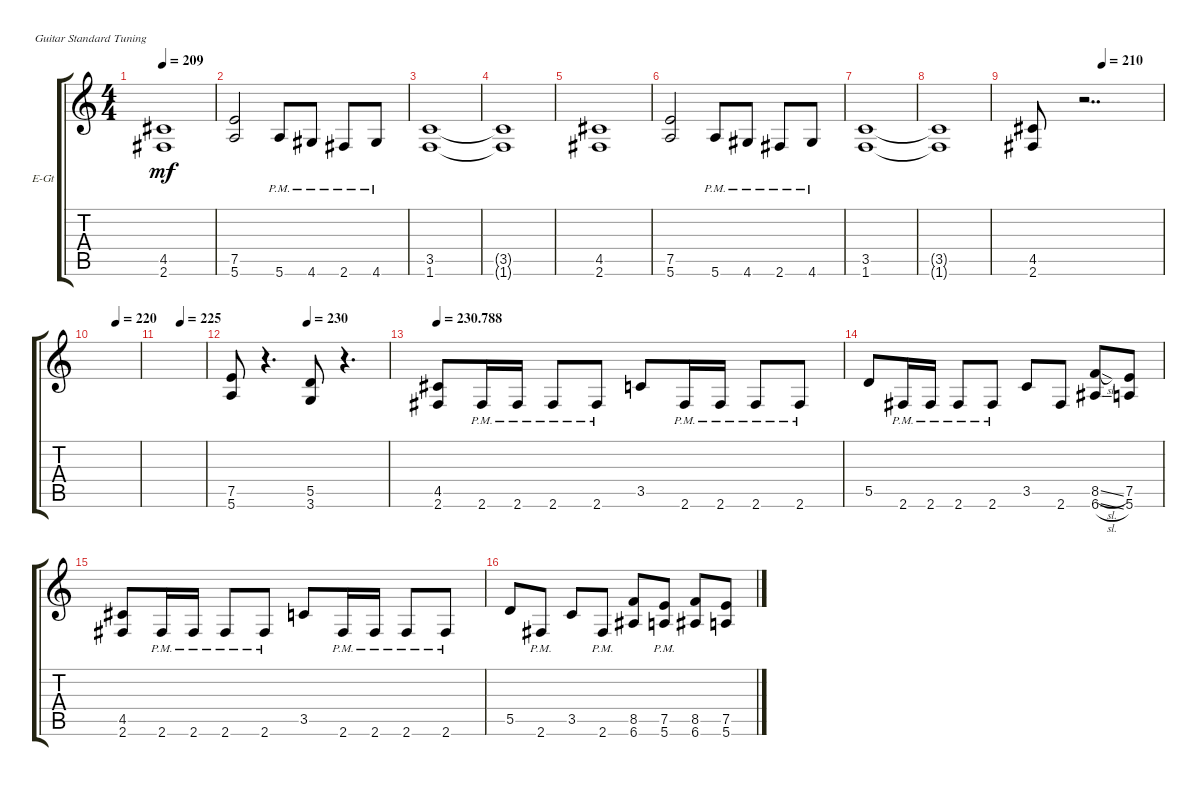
\defaultSystemsLayout 4
\bracketExtendMode groupsimilarinstruments
\firstSystemTrackNameOrientation horizontal
\otherSystemsTrackNameOrientation horizontal
\track ("Electric Guitar" "E-Gt") {instrument electricguitarclean}
\staff {score tabs}
\tuning (E4 B3 G3 D3 A2 E2)
\ts (4 4)
\tempo 209
\clef g2
\scale
0.485477
\ks c
(2.6 4.5).1{dy mf instrument electricguitarclean} |
\scale
0.257261 (5.6 7.5).2 5.6{pm}.8 4.6{pm}.8 2.6{pm}.8 4.6{pm}.8 |
\scale
0.257261 (1.6 3.5).1 |
\scale
0.333333 (1.6{t} 3.5{t}).1 |
\scale
0.333333 (2.6 4.5).1 |
\scale
0.333333 (5.6 7.5).2 5.6{pm}.8 4.6{pm}.8 2.6{pm}.8 4.6{pm}.8 |
\scale
0.333333 (1.6 3.5).1 |
\scale
0.333333 (1.6{t} 3.5{t}).1 |
\tempo (210 0.5375)
\scale
0.333333 (2.6 4.5).8 r.2{dd} |
\tempo (220 0.492958)
|
\tempo (225 0.466019)
|
\tempo (230 0.485437)
(5.6 7.5).8 r.4{d} (3.6 5.5).8 r.4{d} |
\tempo
230.788 (2.6 4.5).8 2.6{pm}.16 2.6{pm}.16 2.6{pm}.8 2.6{pm}.8 3.5.8 2.6{pm}.16 2.6{pm}.16 2.6{pm}.8 2.6{pm}.8 |
5.5.8 2.6{pm}.16 2.6{pm}.16 2.6{pm}.8 2.6{pm}.8 3.5.8 2.6.8 (6.6{sl} 8.5{sl}).8 (5.6 7.5).8 |
(2.6 4.5).8 2.6{pm}.16 2.6{pm}.16 2.6{pm}.8 2.6{pm}.8 3.5.8 2.6{pm}.16 2.6{pm}.16 2.6{pm}.8 2.6{pm}.8 |
5.5.8 2.6{pm}.8 3.5.8 2.6{pm}.8 (6.6 8.5).8 (5.6{pm} 7.5).8 (6.6 8.5).8 (5.6 7.5).8
